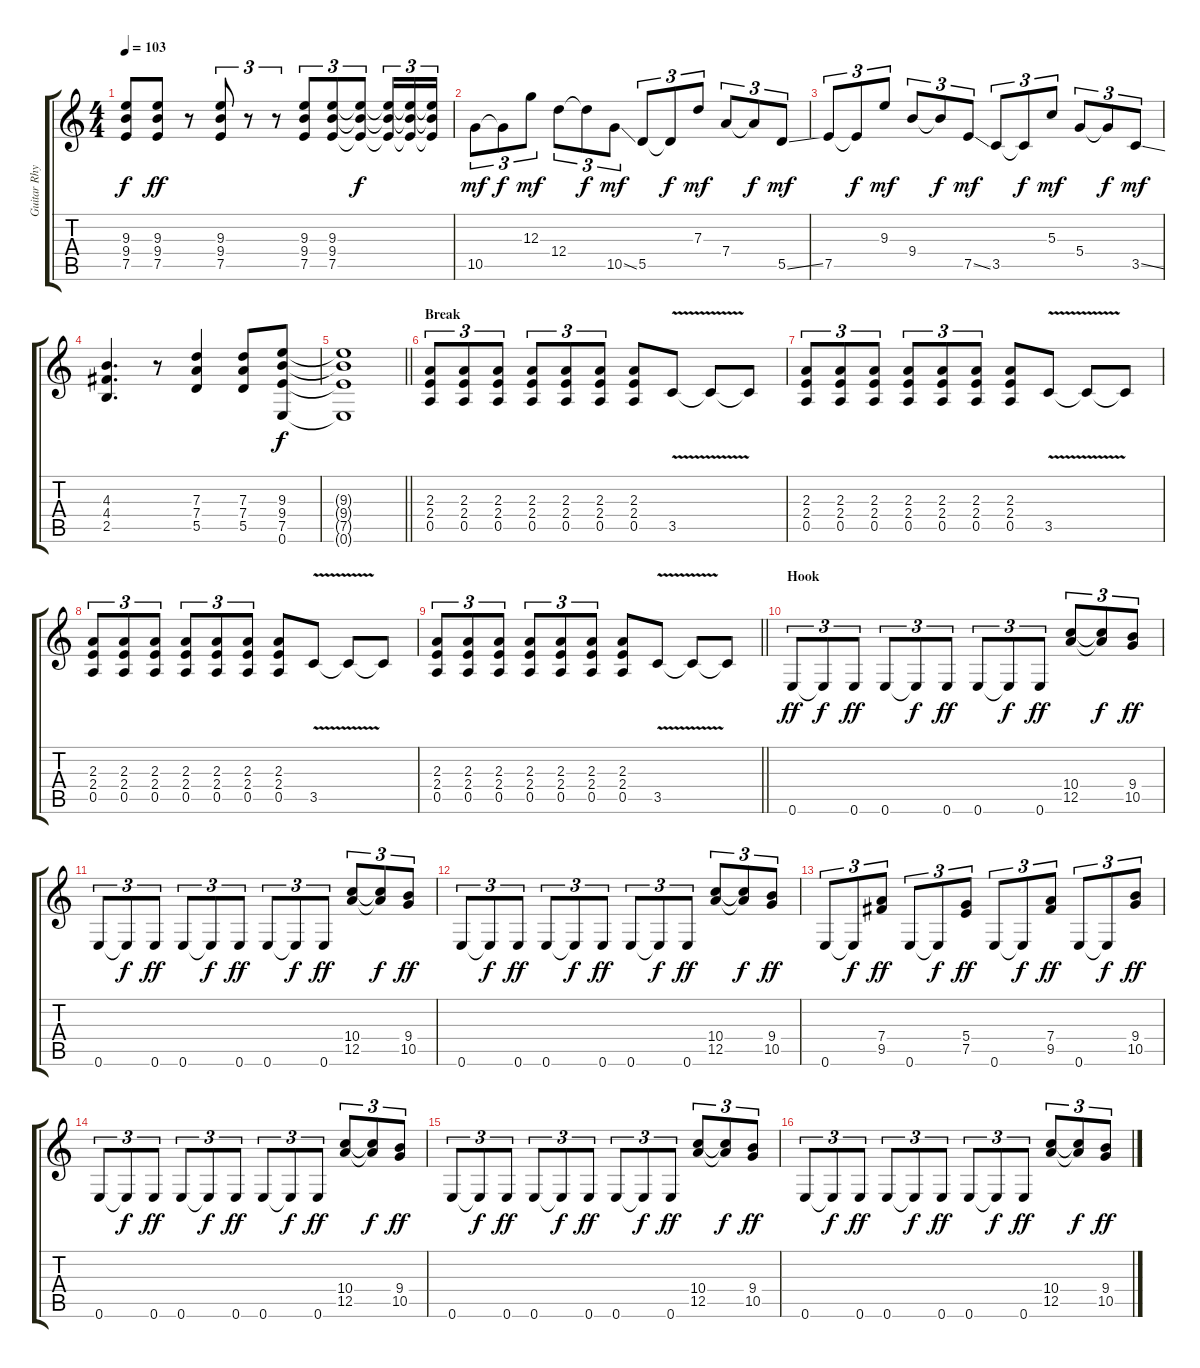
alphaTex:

\track ("Guitar Rhythm" "Guitar Rhy") {instrument overdrivenguitar}
\staff {score tabs}
\tuning (E4 B3 G3 D3 A2 E2) {hide}
\ts (4 4)
\tempo 103
\clef g2
\ks c
(9.3 9.4 7.5).8{dy f} (9.3 9.4 7.5).8{dy ff} r.8 (9.3 9.4 7.5).8{tu (3 2)} r.8{tu (3 2)} r.8{tu (3 2)} (9.3 9.4 7.5).8{tu (3 2)} (9.3 9.4 7.5).8{tu (3 2)} (9.3{t} 9.4{t} 7.5{t}).8{tu (3 2) dy f} (9.3{t} 9.4{t} 7.5{t}).16{tu (3 2)} (9.3{t} 9.4{t} 7.5{t}).16{tu (3 2)} (9.3{t} 9.4{t} 7.5{t}).16{tu (3 2)} |
10.5.8{tu (3 2) dy mf} 10.5{t}.8{tu (3 2) dy f} 12.3.8{tu (3 2) dy mf} 12.4.8{tu (3 2)} 12.4{t}.8{tu (3 2) dy f} 10.5{ss}.8{tu (3 2) dy mf} 5.5.8{tu (3 2)} 5.5{t}.8{tu (3 2) dy f} 7.3.8{tu (3 2) dy mf} 7.4.8{tu (3 2)} 7.4{t}.8{tu (3 2) dy f} 5.5{ss}.8{tu (3 2) dy mf} |
7.5.8{tu (3 2)} 7.5{t}.8{tu (3 2) dy f} 9.3.8{tu (3 2) dy mf} 9.4.8{tu (3 2)} 9.4{t}.8{tu (3 2) dy f} 7.5{ss}.8{tu (3 2) dy mf} 3.5.8{tu (3 2)} 3.5{t}.8{tu (3 2) dy f} 5.3.8{tu (3 2) dy mf} 5.4.8{tu (3 2)} 5.4{t}.8{tu (3 2) dy f} 3.5{ss}.8{tu (3 2) dy mf} |
(4.3 4.4 2.5).4{d} r.8 (7.3 7.4 5.5).4 (7.3 7.4 5.5).8 (9.3 9.4 7.5 0.6).8{dy f} |
\barLineRight lightlight
(9.3{t} 9.4{t} 7.5{t} 0.6{t}).1 |
\section ("" "Break")
(2.3 2.4 0.5).8{tu (3 2)} (2.3 2.4 0.5).8{tu (3 2)} (2.3 2.4 0.5).8{tu (3 2)} (2.3 2.4 0.5).8{tu (3 2)} (2.3 2.4 0.5).8{tu (3 2)} (2.3 2.4 0.5).8{tu (3 2)} (2.3 2.4 0.5).8 3.5{v}.8 3.5{t}.8 3.5{t}.8 |
(2.3 2.4 0.5).8{tu (3 2)} (2.3 2.4 0.5).8{tu (3 2)} (2.3 2.4 0.5).8{tu (3 2)} (2.3 2.4 0.5).8{tu (3 2)} (2.3 2.4 0.5).8{tu (3 2)} (2.3 2.4 0.5).8{tu (3 2)} (2.3 2.4 0.5).8 3.5{v}.8 3.5{t}.8 3.5{t}.8 |
(2.3 2.4 0.5).8{tu (3 2)} (2.3 2.4 0.5).8{tu (3 2)} (2.3 2.4 0.5).8{tu (3 2)} (2.3 2.4 0.5).8{tu (3 2)} (2.3 2.4 0.5).8{tu (3 2)} (2.3 2.4 0.5).8{tu (3 2)} (2.3 2.4 0.5).8 3.5{v}.8 3.5{t}.8 3.5{t}.8 |
\barLineRight lightlight
(2.3 2.4 0.5).8{tu (3 2)} (2.3 2.4 0.5).8{tu (3 2)} (2.3 2.4 0.5).8{tu (3 2)} (2.3 2.4 0.5).8{tu (3 2)} (2.3 2.4 0.5).8{tu (3 2)} (2.3 2.4 0.5).8{tu (3 2)} (2.3 2.4 0.5).8 3.5{v}.8 3.5{t}.8 3.5{t}.8 |
\section ("" "Hook")
0.6.8{tu (3 2) dy ff} 0.6{t}.8{tu (3 2) dy f} 0.6.8{tu (3 2) dy ff} 0.6.8{tu (3 2)} 0.6{t}.8{tu (3 2) dy f} 0.6.8{tu (3 2) dy ff} 0.6.8{tu (3 2)} 0.6{t}.8{tu (3 2) dy f} 0.6.8{tu (3 2) dy ff} (10.4 12.5).8{tu (3 2)} (10.4{t} 12.5{t}).8{tu (3 2) dy f} (9.4 10.5).8{tu (3 2) dy ff} |
0.6.8{tu (3 2)} 0.6{t}.8{tu (3 2) dy f} 0.6.8{tu (3 2) dy ff} 0.6.8{tu (3 2)} 0.6{t}.8{tu (3 2) dy f} 0.6.8{tu (3 2) dy ff} 0.6.8{tu (3 2)} 0.6{t}.8{tu (3 2) dy f} 0.6.8{tu (3 2) dy ff} (10.4 12.5).8{tu (3 2)} (10.4{t} 12.5{t}).8{tu (3 2) dy f} (9.4 10.5).8{tu (3 2) dy ff} |
0.6.8{tu (3 2)} 0.6{t}.8{tu (3 2) dy f} 0.6.8{tu (3 2) dy ff} 0.6.8{tu (3 2)} 0.6{t}.8{tu (3 2) dy f} 0.6.8{tu (3 2) dy ff} 0.6.8{tu (3 2)} 0.6{t}.8{tu (3 2) dy f} 0.6.8{tu (3 2) dy ff} (10.4 12.5).8{tu (3 2)} (10.4{t} 12.5{t}).8{tu (3 2) dy f} (9.4 10.5).8{tu (3 2) dy ff} |
0.6.8{tu (3 2)} 0.6{t}.8{tu (3 2) dy f} (7.4 9.5).8{tu (3 2) dy ff} 0.6.8{tu (3 2)} 0.6{t}.8{tu (3 2) dy f} (5.4 7.5).8{tu (3 2) dy ff} 0.6.8{tu (3 2)} 0.6{t}.8{tu (3 2) dy f} (7.4 9.5).8{tu (3 2) dy ff} 0.6.8{tu (3 2)} 0.6{t}.8{tu (3 2) dy f} (9.4 10.5).8{tu (3 2) dy ff} |
0.6.8{tu (3 2)} 0.6{t}.8{tu (3 2) dy f} 0.6.8{tu (3 2) dy ff} 0.6.8{tu (3 2)} 0.6{t}.8{tu (3 2) dy f} 0.6.8{tu (3 2) dy ff} 0.6.8{tu (3 2)} 0.6{t}.8{tu (3 2) dy f} 0.6.8{tu (3 2) dy ff} (10.4 12.5).8{tu (3 2)} (10.4{t} 12.5{t}).8{tu (3 2) dy f} (9.4 10.5).8{tu (3 2) dy ff} |
0.6.8{tu (3 2)} 0.6{t}.8{tu (3 2) dy f} 0.6.8{tu (3 2) dy ff} 0.6.8{tu (3 2)} 0.6{t}.8{tu (3 2) dy f} 0.6.8{tu (3 2) dy ff} 0.6.8{tu (3 2)} 0.6{t}.8{tu (3 2) dy f} 0.6.8{tu (3 2) dy ff} (10.4 12.5).8{tu (3 2)} (10.4{t} 12.5{t}).8{tu (3 2) dy f} (9.4 10.5).8{tu (3 2) dy ff} |
0.6.8{tu (3 2)} 0.6{t}.8{tu (3 2) dy f} 0.6.8{tu (3 2) dy ff} 0.6.8{tu (3 2)} 0.6{t}.8{tu (3 2) dy f} 0.6.8{tu (3 2) dy ff} 0.6.8{tu (3 2)} 0.6{t}.8{tu (3 2) dy f} 0.6.8{tu (3 2) dy ff} (10.4 12.5).8{tu (3 2)} (10.4{t} 12.5{t}).8{tu (3 2) dy f} (9.4 10.5).8{tu (3 2) dy ff}
